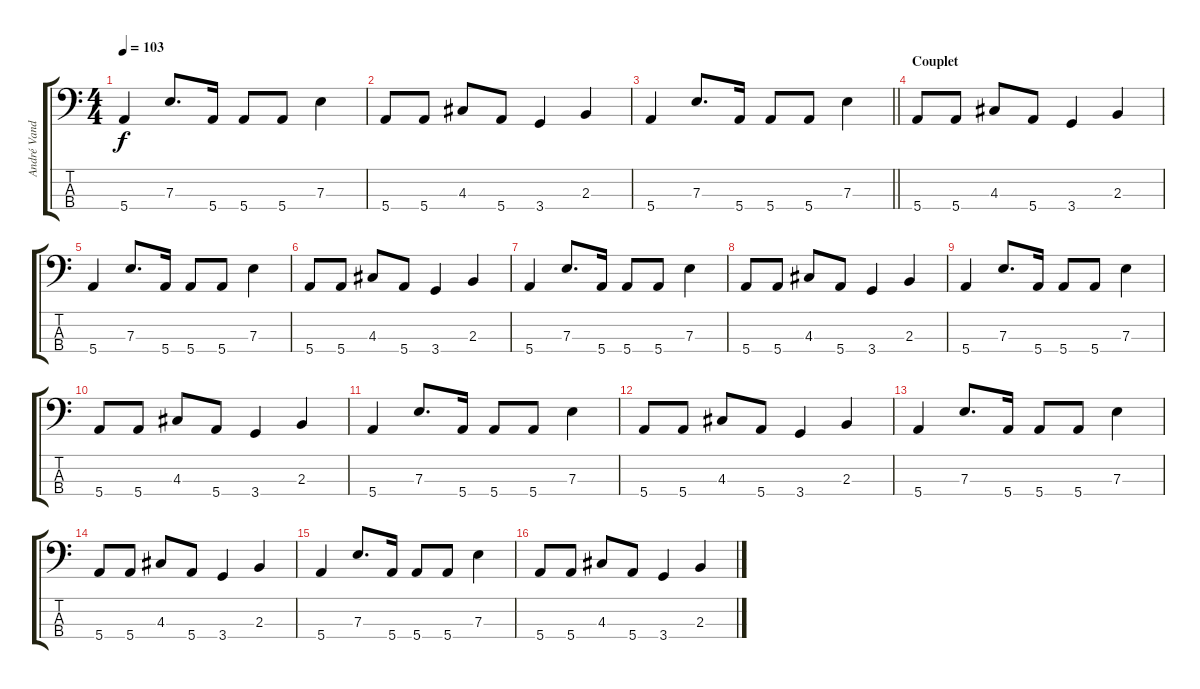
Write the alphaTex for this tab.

\track ("André Vanderbiest" "André Vand") {instrument electricbassfinger}
\staff {score tabs}
\tuning (G2 D2 A1 E1) {hide}
\ts (4 4)
\tempo 103
\clef f4
\ks c
5.4.4{dy f} 7.3.8{d} 5.4.16 5.4.8 5.4.8 7.3.4 |
5.4.8 5.4.8 4.3.8 5.4.8 3.4.4 2.3.4 |
\barLineRight lightlight
5.4.4 7.3.8{d} 5.4.16 5.4.8 5.4.8 7.3.4 |
\section ("" "Couplet")
5.4.8 5.4.8 4.3.8 5.4.8 3.4.4 2.3.4 |
5.4.4 7.3.8{d} 5.4.16 5.4.8 5.4.8 7.3.4 |
5.4.8 5.4.8 4.3.8 5.4.8 3.4.4 2.3.4 |
5.4.4 7.3.8{d} 5.4.16 5.4.8 5.4.8 7.3.4 |
5.4.8 5.4.8 4.3.8 5.4.8 3.4.4 2.3.4 |
5.4.4 7.3.8{d} 5.4.16 5.4.8 5.4.8 7.3.4 |
5.4.8 5.4.8 4.3.8 5.4.8 3.4.4 2.3.4 |
5.4.4 7.3.8{d} 5.4.16 5.4.8 5.4.8 7.3.4 |
5.4.8 5.4.8 4.3.8 5.4.8 3.4.4 2.3.4 |
5.4.4 7.3.8{d} 5.4.16 5.4.8 5.4.8 7.3.4 |
5.4.8 5.4.8 4.3.8 5.4.8 3.4.4 2.3.4 |
5.4.4 7.3.8{d} 5.4.16 5.4.8 5.4.8 7.3.4 |
5.4.8 5.4.8 4.3.8 5.4.8 3.4.4 2.3.4
